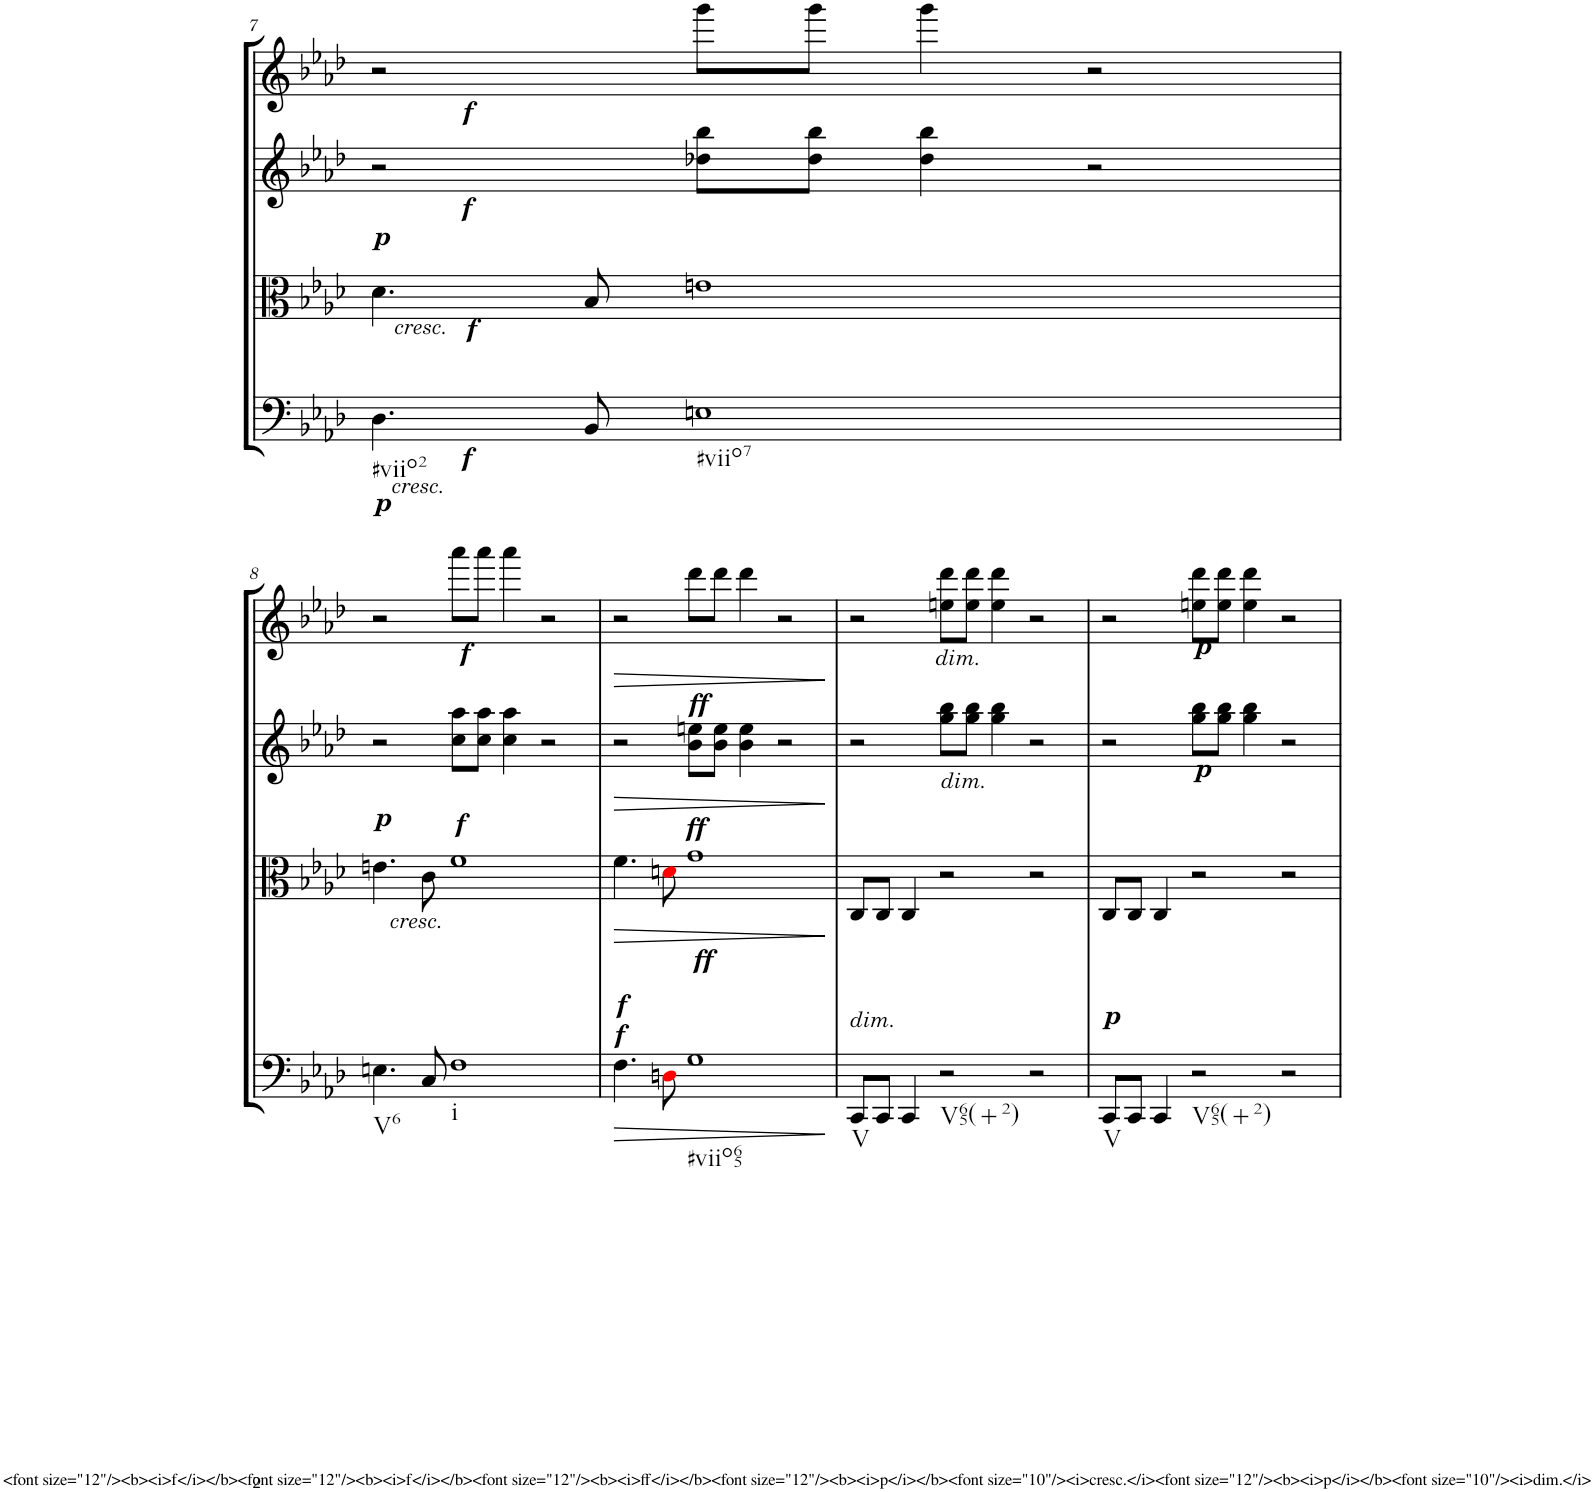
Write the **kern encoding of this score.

**kern	**dynam	**kern	**dynam	**kern	**dynam	**kern	**dynam
*part4	*part4	*part3	*part3	*part2	*part2	*part1	*part1
*staff4	*staff4	*staff3	*staff3	*staff2	*staff2	*staff1	*staff1
*I"Cello	*	*I"Viola	*	*I"2nd Violin	*	*I"1st Violin	*
*	*	*I'Vla	*	*I'Vln	*	*I'Vln	*
!!LO:PB:g=z
*clefF4	*	*clefC3	*	*clefG2	*	*clefG2	*
*k[b-e-a-d-]	*	*k[b-e-a-d-]	*	*k[b-e-a-d-]	*	*k[b-e-a-d-]	*
*A-:	*	*A-:	*	*A-:	*	*A-:	*
*M3/2	*	*M3/2	*	*M3/2	*	*M3/2	*
=7	=7	=7	=7	=7	=7	=7	=7
!	!	!	!	!	!	!LO:TX:b:Bi:t=f	!
!	!	!	!	!LO:TX:b:Bi:t=f	!	!	!
!	!	!LO:TX:a:Bi:t=p	!	!	!	!	!
!	!	!LO:TX:b:i:t=cresc.	!	!	!	!	!
!	!	!LO:TX:a:Bi:t=f	!	!	!	!	!
!LO:TX:b:Bi:t=f	!	!	!	!	!	!	!
!LO:TX:b:i:t=cresc.	!	!	!	!	!	!	!
!LO:TX:b:Bi:t=p	!	!	!	!	!	!	!
!LO:TX:b:t=#viio2	!	!	!	!	!	!	!
4.D-\	.	4.d-\	.	2r	.	2r	.
8BB-/	.	8B-/	.	.	.	.	.
!LO:TX:b:t=#viio7	!	!	!	!	!	!	!
1En	.	1en	.	8dd-X\ 8bb-\L	.	8ggg\L	.
.	.	.	.	8dd-\ 8bb-\J	.	8ggg\J	.
.	.	.	.	4dd-\ 4bb-\	.	4ggg\	.
.	.	.	.	2r	.	2r	.
!!LO:LB:g=z
=8	=8	=8	=8	=8	=8	=8	=8
!	!	!LO:TX:a:Bi:t=p	!	!	!	!	!
!	!	!LO:TX:b:i:t=cresc.	!	!	!	!	!
!LO:TX:b:t=V6	!	!	!	!	!	!	!
4.En\	.	4.en\	.	2r	.	2r	.
8C/	.	8c\	.	.	.	.	.
!LO:TX:b:t=i	!	!	!	!	!	!	!
1F	.	1f	.	8cc\ 8aa-\L	.	8aaa-\L	.
.	.	.	.	8cc\ 8aa-\J	.	8aaa-\J	.
.	.	.	.	4cc\ 4aa-\	.	4aaa-\	.
.	.	.	.	2r	.	2r	.
=9	=9	=9	=9	=9	=9	=9	=9
!	!	!	!	!	!	!LO:TX:a:Bi:t=f	!
!	!	!	!	!	!	!LO:TX:b:Bi:t=ff	!
!	!	!LO:TX:a:Bi:t=f	!	!	!	!	!
!	!	!LO:TX:b:Bi:t=f	!	!	!	!	!
!	!	!LO:TX:b:Bi:t=f	!	!	!	!	!
!	!	!LO:TX:a:Bi:t=ff	!	!	!	!	!
!	!	!LO:TX:b:Bi:t=ff	!	!	!	!	!
!	!LO:HP:b	!	!LO:HP:b	!	!LO:HP:b	!	!LO:HP:b
4.F\	>	4.f\	>	2r	>	2r	>
8Dni\	.	8dni\	.	.	.	.	.
!LO:TX:b:t=#viio65	!	!	!	!	!	!	!
1G	.	1g	.	8b-\ 8een\L	.	8ddd-\L	.
.	.	.	.	8b-\ 8ee\J	.	8ddd-\J	.
.	.	.	.	4b-\ 4ee\	.	4ddd-\	.
.	.	.	.	2r	.	2r	.
.	]	.	]	.	]	.	]
=10	=10	=10	=10	=10	=10	=10	=10
!	!	!	!	!	!	!LO:TX:b:i:t=dim.	!
!	!	!	!	!LO:TX:b:i:t=dim.	!	!	!
!LO:TX:a:i:t=dim.	!	!	!	!	!	!	!
!LO:TX:b:t=V	!	!	!	!	!	!	!
8CC/L	.	8C/L	.	2r	.	2r	.
8CC/J	.	8C/J	.	.	.	.	.
4CC/	.	4C/	.	.	.	.	.
!LO:TX:b:t=V65(+2)	!	!	!	!	!	!	!
2r	.	2r	.	8gg\ 8bb-\L	.	8een\ 8ddd-\L	.
.	.	.	.	8gg\ 8bb-\J	.	8ee\ 8ddd-\J	.
.	.	.	.	4gg\ 4bb-\	.	4ee\ 4ddd-\	.
2r	.	2r	.	2r	.	2r	.
=11	=11	=11	=11	=11	=11	=11	=11
!	!	!	!	!	!	!LO:TX:a:Bi:t=p	!
!	!	!	!	!LO:TX:a:Bi:t=p	!	!	!
!LO:TX:a:Bi:t=p	!	!	!	!	!	!	!
!LO:TX:b:t=V	!	!	!	!	!	!	!
8CC/L	.	8C/L	.	2r	.	2r	.
8CC/J	.	8C/J	.	.	.	.	.
4CC/	.	4C/	.	.	.	.	.
!LO:TX:b:t=V65(+2)	!	!	!	!	!	!	!
2r	.	2r	.	8gg\ 8bb-\L	.	8een\ 8ddd-\L	.
.	.	.	.	8gg\ 8bb-\J	.	8ee\ 8ddd-\J	.
.	.	.	.	4gg\ 4bb-\	.	4ee\ 4ddd-\	.
2r	.	2r	.	2r	.	2r	.
=	=	=	=	=	=	=	=
*-	*-	*-	*-	*-	*-	*-	*-
